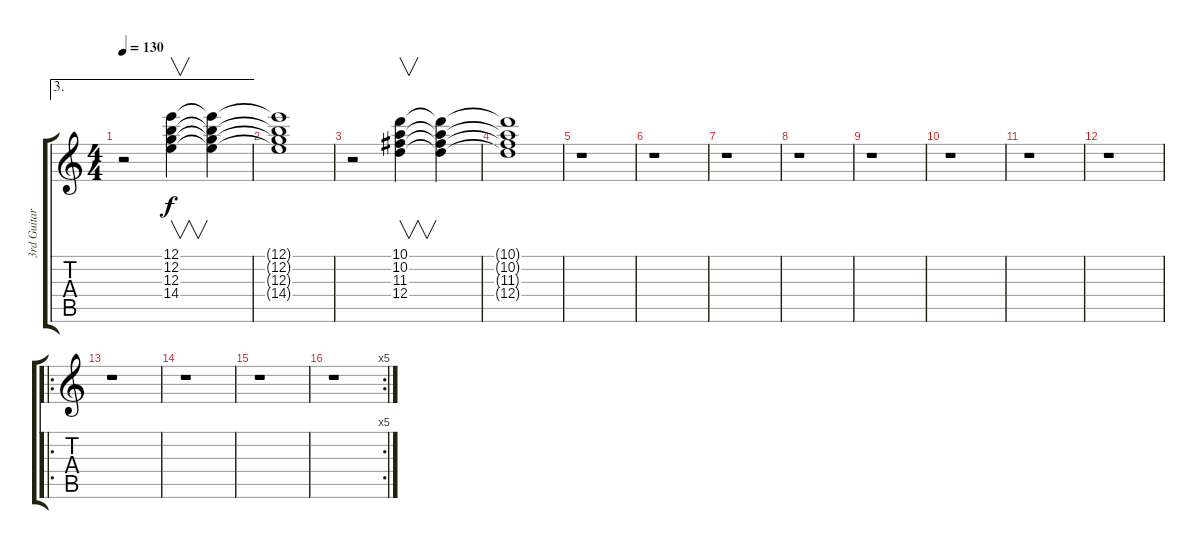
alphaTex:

\track ("3rd Guitar" "3rd Guitar") {instrument electricguitarclean}
\staff {score tabs}
\tuning (E4 B3 G3 D3 A2 E2) {hide}
\ae 3
\ts (4 4)
\tempo 130
\clef g2
\ks c
r.2{dy f} (12.1 12.2 12.3 14.4).4{v} (12.1{t} 12.2{t} 12.3{t} 14.4{t}).4 |
(12.1{t} 12.2{t} 12.3{t} 14.4{t}).1 |
r.2 (10.1 10.2 11.3 12.4).4{v} (10.1{t} 10.2{t} 11.3{t} 12.4{t}).4 |
(10.1{t} 10.2{t} 11.3{t} 12.4{t}).1 |
r.1 |
r.1 |
r.1 |
r.1 |
r.1 |
r.1 |
r.1 |
r.1 |
\ro
r.1 |
r.1 |
r.1 |
\rc 5
r.1
